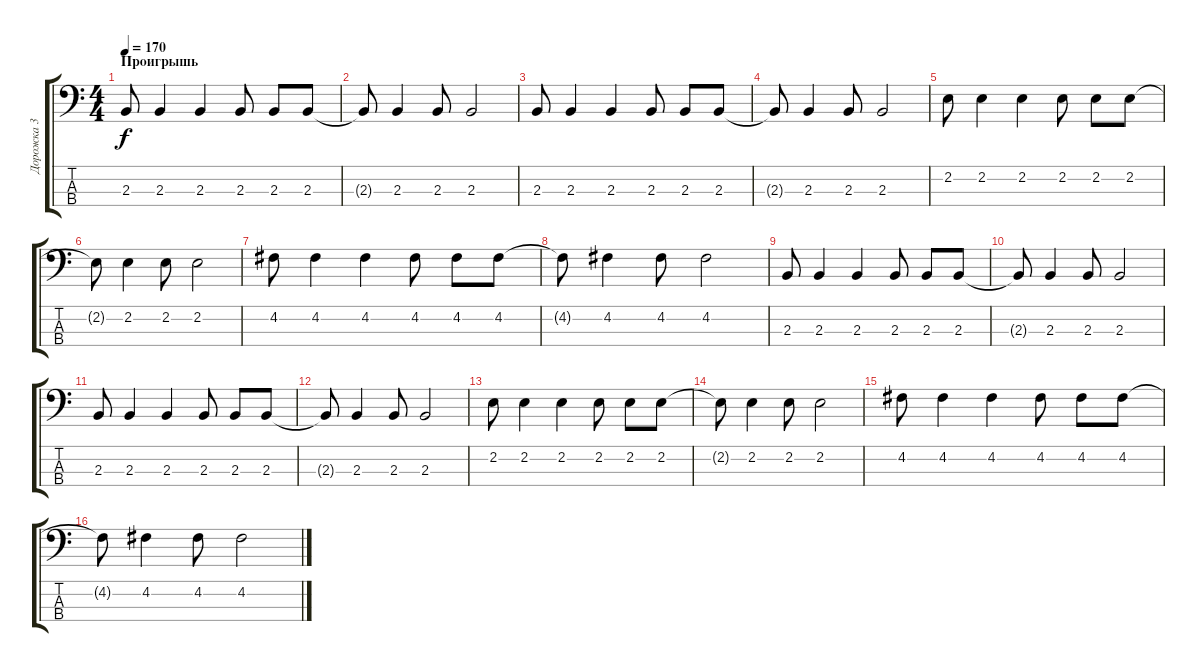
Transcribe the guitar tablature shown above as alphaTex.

\track ("Дорожка 3" "Дорожка 3") {instrument electricbasspick}
\staff {score tabs}
\tuning (G2 D2 A1 E1) {hide}
\ts (4 4)
\section ("" "Проигрышь")
\tempo 170
\clef f4
\ks c
2.3.8{dy f} 2.3.4 2.3.4 2.3.8 2.3.8 2.3.8 |
2.3{t}.8 2.3.4 2.3.8 2.3.2 |
2.3.8 2.3.4 2.3.4 2.3.8 2.3.8 2.3.8 |
2.3{t}.8 2.3.4 2.3.8 2.3.2 |
2.2.8 2.2.4 2.2.4 2.2.8 2.2.8 2.2.8 |
2.2{t}.8 2.2.4 2.2.8 2.2.2 |
4.2.8 4.2.4 4.2.4 4.2.8 4.2.8 4.2.8 |
4.2{t}.8 4.2.4 4.2.8 4.2.2 |
2.3.8 2.3.4 2.3.4 2.3.8 2.3.8 2.3.8 |
2.3{t}.8 2.3.4 2.3.8 2.3.2 |
2.3.8 2.3.4 2.3.4 2.3.8 2.3.8 2.3.8 |
2.3{t}.8 2.3.4 2.3.8 2.3.2 |
2.2.8 2.2.4 2.2.4 2.2.8 2.2.8 2.2.8 |
2.2{t}.8 2.2.4 2.2.8 2.2.2 |
4.2.8 4.2.4 4.2.4 4.2.8 4.2.8 4.2.8 |
4.2{t}.8 4.2.4 4.2.8 4.2.2
